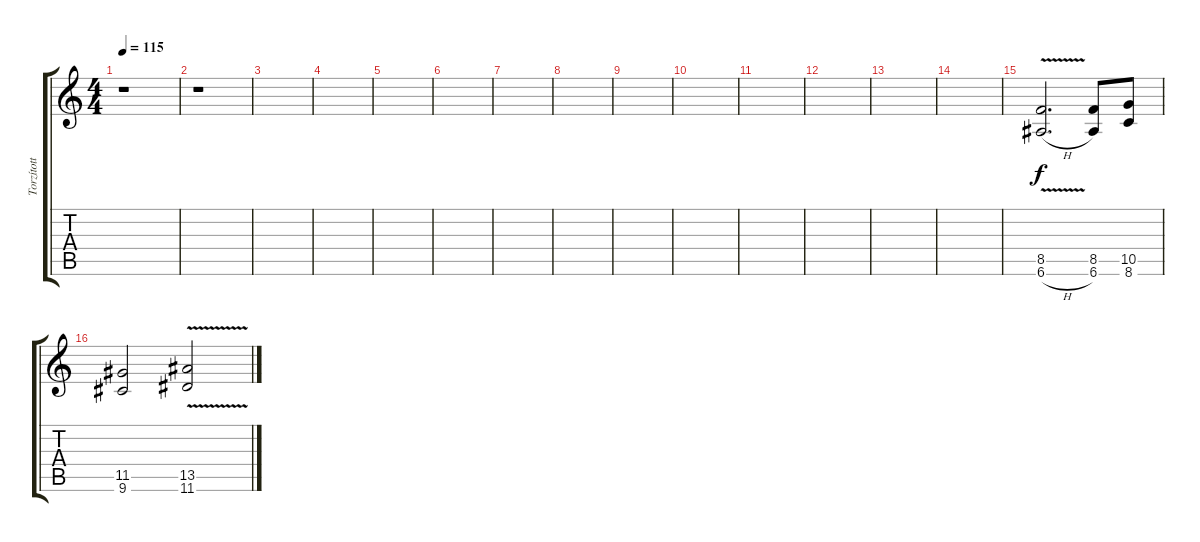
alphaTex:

\track ("Torzított gitár" "Torzított ") {instrument distortionguitar}
\staff {score tabs}
\tuning (E4 B3 G3 D3 A2 E2) {hide}
\ts (4 4)
\tempo 115
\clef g2
\ks c
r.1{dy mp} |
r.1 |
|
|
|
|
|
|
|
|
|
|
|
|
(8.5{v} 6.6{h}).2{d dy f} (8.5 6.6).8 (10.5 8.6).8 |
(11.5 9.6).2 (13.5{v} 11.6).2
